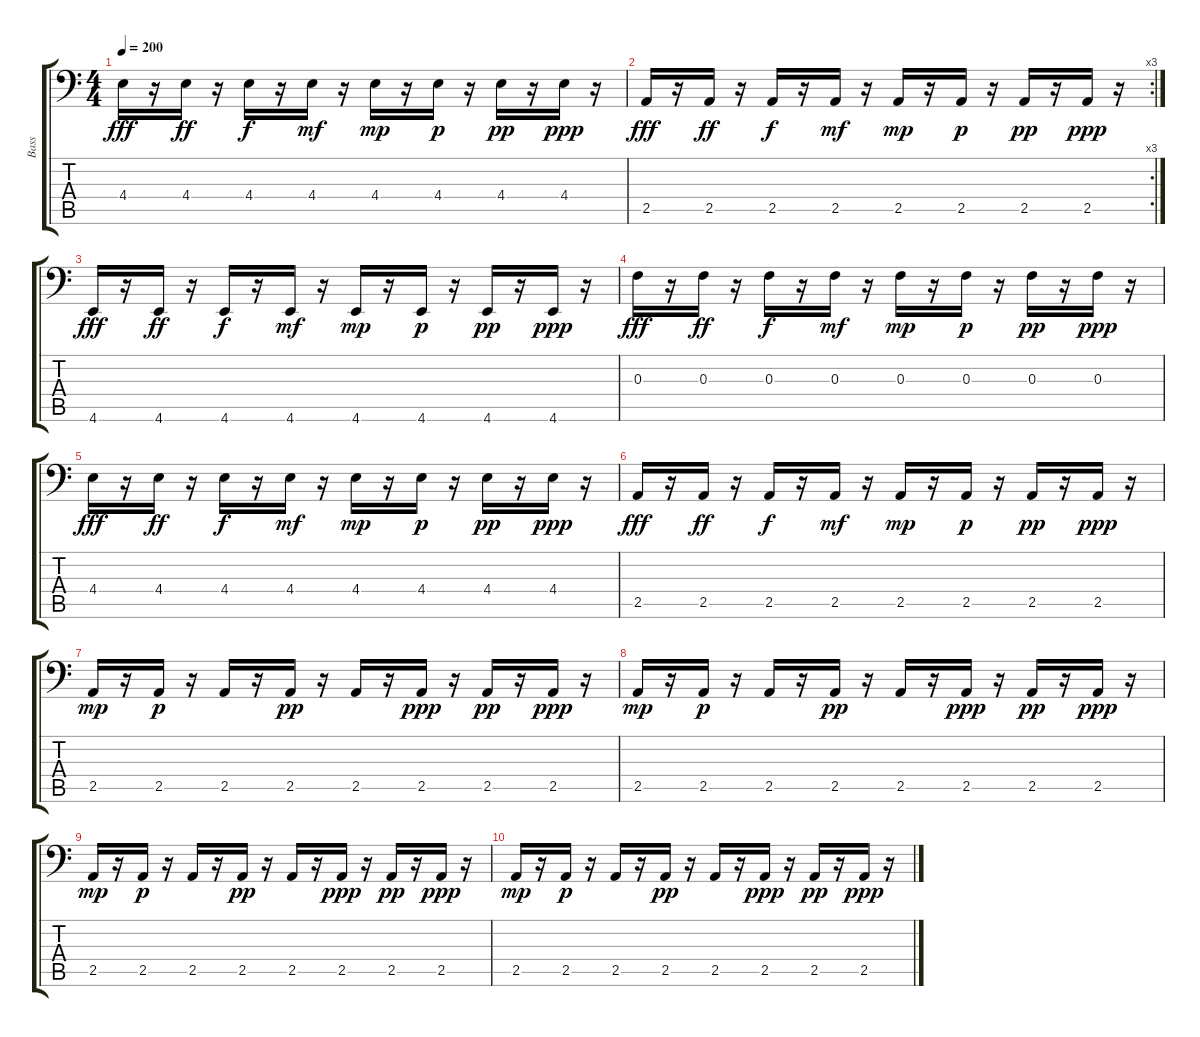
\track ("Bass" "Bass") {instrument electricbasspick}
\staff {score tabs}
\tuning (D3 A2 F2 C2 G1 C1) {hide}
\ts (4 4)
\tempo 200
\clef f4
\ks c
4.4.16{dy fff} r.16 4.4.16{dy ff} r.16 4.4.16{dy f} r.16 4.4.16{dy mf} r.16 4.4.16{dy mp} r.16 4.4.16{dy p} r.16 4.4.16{dy pp} r.16 4.4.16{dy ppp} r.16 |
\rc 3
2.5.16{dy fff} r.16 2.5.16{dy ff} r.16 2.5.16{dy f} r.16 2.5.16{dy mf} r.16 2.5.16{dy mp} r.16 2.5.16{dy p} r.16 2.5.16{dy pp} r.16 2.5.16{dy ppp} r.16 |
4.6.16{dy fff} r.16 4.6.16{dy ff} r.16 4.6.16{dy f} r.16 4.6.16{dy mf} r.16 4.6.16{dy mp} r.16 4.6.16{dy p} r.16 4.6.16{dy pp} r.16 4.6.16{dy ppp} r.16 |
0.3.16{dy fff} r.16 0.3.16{dy ff} r.16 0.3.16{dy f} r.16 0.3.16{dy mf} r.16 0.3.16{dy mp} r.16 0.3.16{dy p} r.16 0.3.16{dy pp} r.16 0.3.16{dy ppp} r.16 |
4.4.16{dy fff} r.16 4.4.16{dy ff} r.16 4.4.16{dy f} r.16 4.4.16{dy mf} r.16 4.4.16{dy mp} r.16 4.4.16{dy p} r.16 4.4.16{dy pp} r.16 4.4.16{dy ppp} r.16 |
2.5.16{dy fff} r.16 2.5.16{dy ff} r.16 2.5.16{dy f} r.16 2.5.16{dy mf} r.16 2.5.16{dy mp} r.16 2.5.16{dy p} r.16 2.5.16{dy pp} r.16 2.5.16{dy ppp} r.16 |
2.5.16{dy mp} r.16 2.5.16{dy p} r.16 2.5.16 r.16 2.5.16{dy pp} r.16 2.5.16 r.16 2.5.16{dy ppp} r.16 2.5.16{dy pp} r.16 2.5.16{dy ppp} r.16 |
2.5.16{dy mp} r.16 2.5.16{dy p} r.16 2.5.16 r.16 2.5.16{dy pp} r.16 2.5.16 r.16 2.5.16{dy ppp} r.16 2.5.16{dy pp} r.16 2.5.16{dy ppp} r.16 |
2.5.16{dy mp} r.16 2.5.16{dy p} r.16 2.5.16 r.16 2.5.16{dy pp} r.16 2.5.16 r.16 2.5.16{dy ppp} r.16 2.5.16{dy pp} r.16 2.5.16{dy ppp} r.16 |
2.5.16{dy mp} r.16 2.5.16{dy p} r.16 2.5.16 r.16 2.5.16{dy pp} r.16 2.5.16 r.16 2.5.16{dy ppp} r.16 2.5.16{dy pp} r.16 2.5.16{dy ppp} r.16
